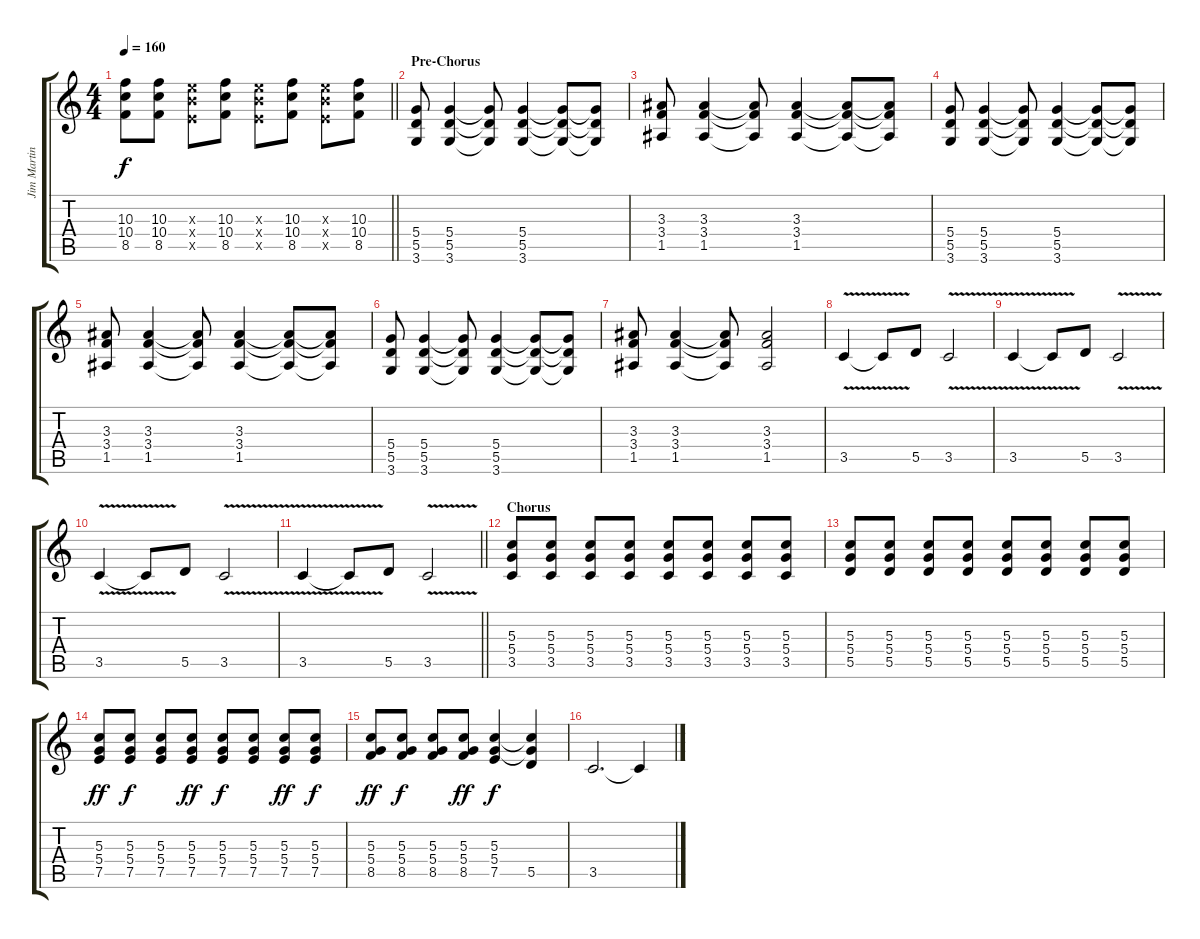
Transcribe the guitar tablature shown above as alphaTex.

\track ("Jim Martin - Guitar" "Jim Martin") {instrument distortionguitar}
\staff {score tabs}
\tuning (E4 B3 G3 D3 A2 E2) {hide}
\ts (4 4)
\tempo 160
\clef g2
\barLineRight lightlight
\ks c
(10.3 10.4 8.5).8{dy f} (10.3 10.4 8.5).8 (9.3{x} 9.4{x} 7.5{x}).8 (10.3 10.4 8.5).8 (9.3{x} 9.4{x} 7.5{x}).8 (10.3 10.4 8.5).8 (9.3{x} 9.4{x} 7.5{x}).8 (10.3 10.4 8.5).8 |
\section ("" "Pre-Chorus")
(5.4 5.5 3.6).8 (5.4 5.5 3.6).4 (5.4{t} 5.5{t} 3.6{t}).8 (5.4 5.5 3.6).4 (5.4{t} 5.5{t} 3.6{t}).8 (5.4{t} 5.5{t} 3.6{t}).8 |
(3.3 3.4 1.5).8 (3.3 3.4 1.5).4 (3.3{t} 3.4{t} 1.5{t}).8 (3.3 3.4 1.5).4 (3.3{t} 3.4{t} 1.5{t}).8 (3.3{t} 3.4{t} 1.5{t}).8 |
(5.4 5.5 3.6).8 (5.4 5.5 3.6).4 (5.4{t} 5.5{t} 3.6{t}).8 (5.4 5.5 3.6).4 (5.4{t} 5.5{t} 3.6{t}).8 (5.4{t} 5.5{t} 3.6{t}).8 |
(3.3 3.4 1.5).8 (3.3 3.4 1.5).4 (3.3{t} 3.4{t} 1.5{t}).8 (3.3 3.4 1.5).4 (3.3{t} 3.4{t} 1.5{t}).8 (3.3{t} 3.4{t} 1.5{t}).8 |
(5.4 5.5 3.6).8 (5.4 5.5 3.6).4 (5.4{t} 5.5{t} 3.6{t}).8 (5.4 5.5 3.6).4 (5.4{t} 5.5{t} 3.6{t}).8 (5.4{t} 5.5{t} 3.6{t}).8 |
(3.3 3.4 1.5).8 (3.3 3.4 1.5).4 (3.3{t} 3.4{t} 1.5{t}).8 (3.3 3.4 1.5).2 |
3.5{v}.4 3.5{t}.8 5.5.8 3.5{v}.2 |
3.5{v}.4 3.5{t}.8 5.5.8 3.5{v}.2 |
3.5{v}.4 3.5{t}.8 5.5.8 3.5{v}.2 |
\barLineRight lightlight
3.5{v}.4 3.5{t}.8 5.5.8 3.5{v}.2 |
\section ("" "Chorus")
(5.3 5.4 3.5).8 (5.3 5.4 3.5).8 (5.3 5.4 3.5).8 (5.3 5.4 3.5).8 (5.3 5.4 3.5).8 (5.3 5.4 3.5).8 (5.3 5.4 3.5).8 (5.3 5.4 3.5).8 |
(5.3 5.4 5.5).8 (5.3 5.4 5.5).8 (5.3 5.4 5.5).8 (5.3 5.4 5.5).8 (5.3 5.4 5.5).8 (5.3 5.4 5.5).8 (5.3 5.4 5.5).8 (5.3 5.4 5.5).8 |
(5.3 5.4 7.5).8{dy ff} (5.3 5.4 7.5).8{dy f} (5.3 5.4 7.5).8 (5.3 5.4 7.5).8{dy ff} (5.3 5.4 7.5).8{dy f} (5.3 5.4 7.5).8 (5.3 5.4 7.5).8{dy ff} (5.3 5.4 7.5).8{dy f} |
(5.3 5.4 8.5).8{dy ff} (5.3 5.4 8.5).8{dy f} (5.3 5.4 8.5).8 (5.3 5.4 8.5).8{dy ff} (5.3 5.4 7.5).4{dy f} (5.3{t} 5.4{t} 5.5).4 |
3.5.2{d} 3.5{ss t}.4
